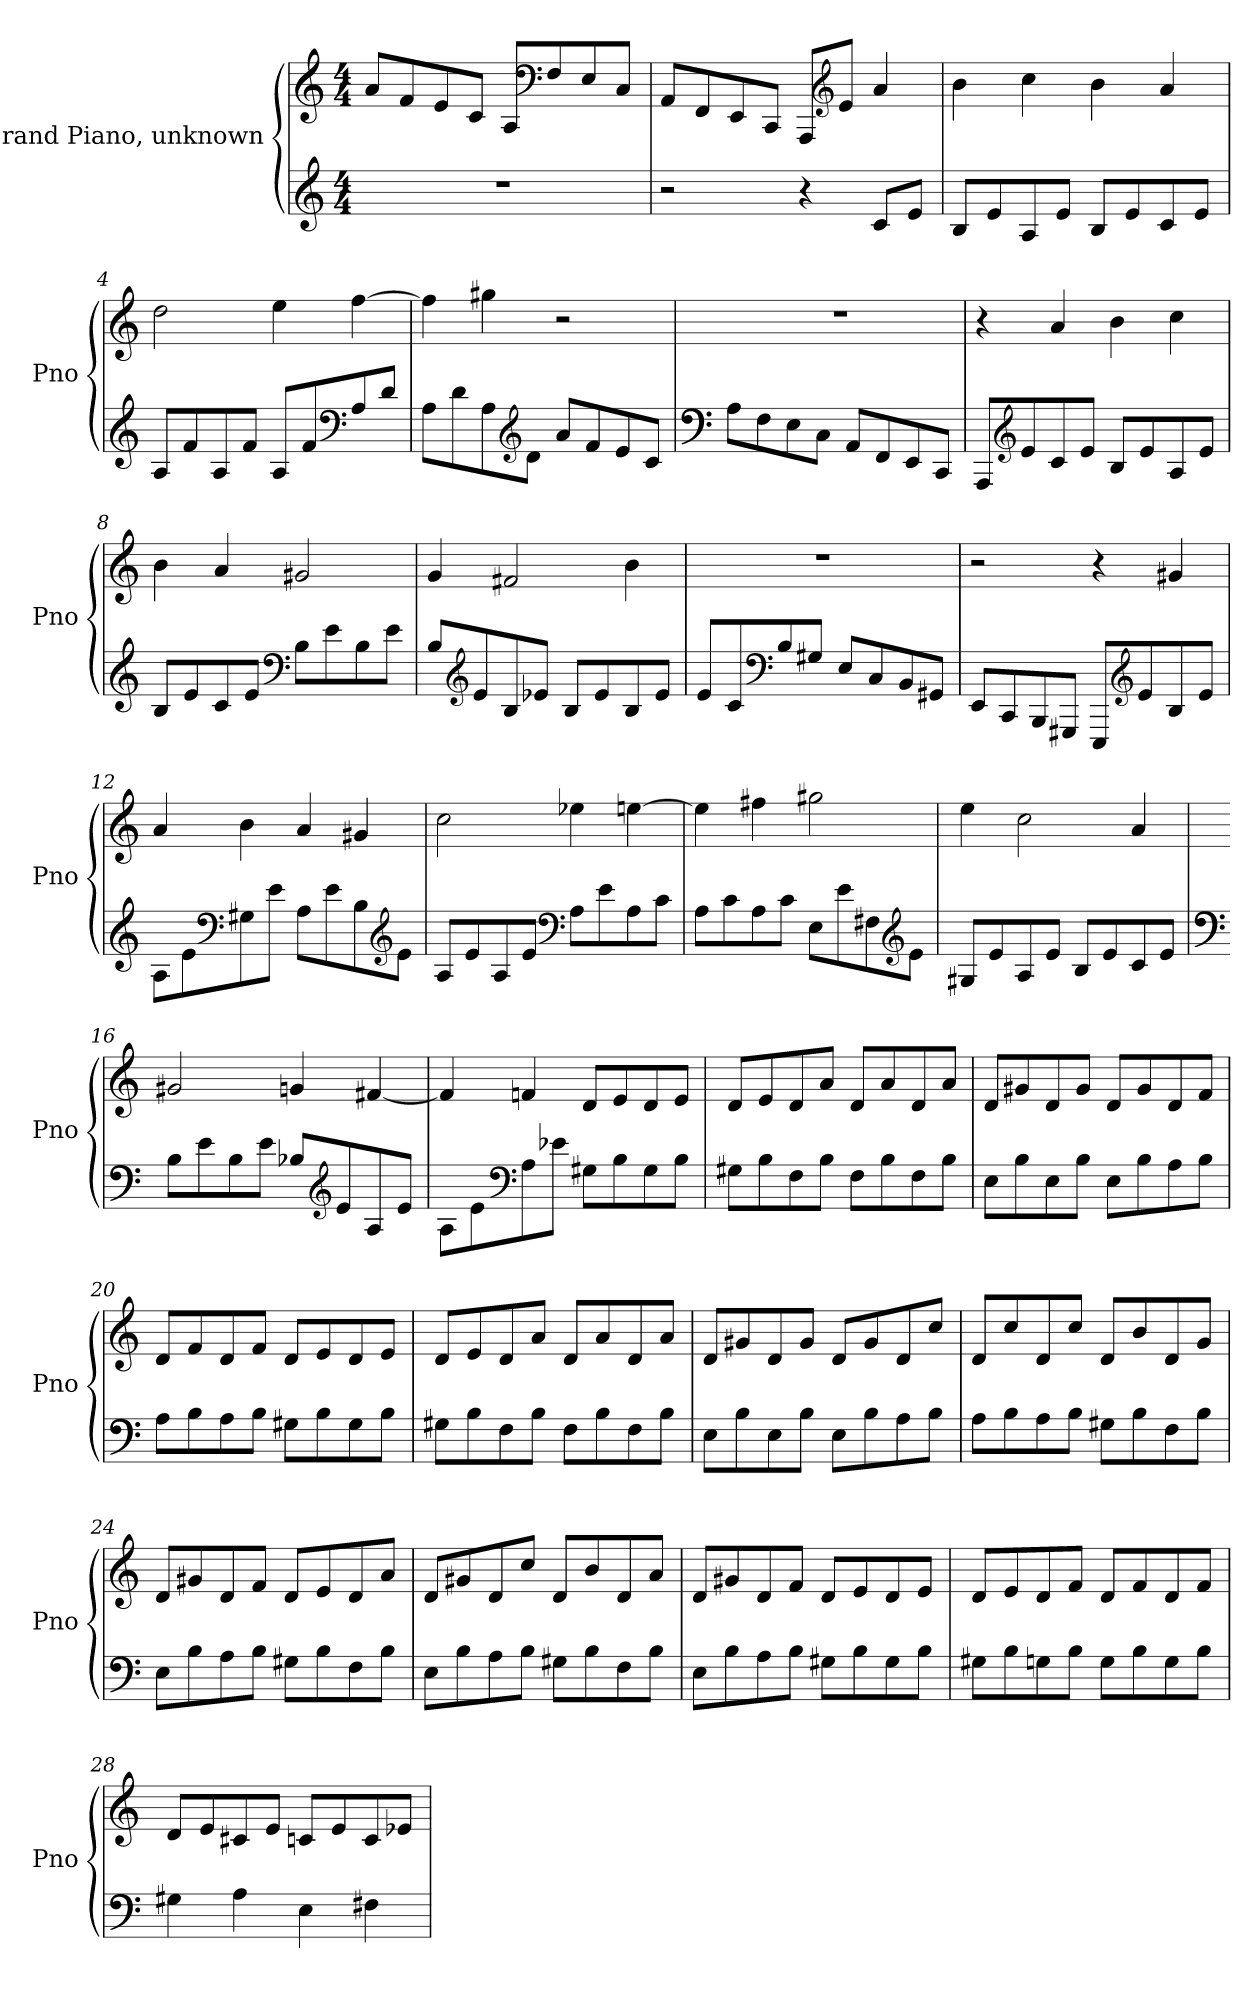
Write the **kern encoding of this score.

**kern	**kern
*part1	*part1
*staff2	*staff1
*I"Grand Piano, unknown	*
*I'Pno	*
*clefG2	*clefG2
*k[]	*k[]
*M4/4	*M4/4
*MM120	*MM120
=1	=1
1r	8a/L
.	8f/
.	8e/
.	8c/J
.	8A/L
*	*clefF4
.	8F/
.	8E/
.	8C/J
=2	=2
2r	8AA/L
.	8FF/
.	8EE/
.	8CC/J
4r	8AAA/L
*	*clefG2
.	8e/J
8c/L	4a/
8e/J	.
=3	=3
8B/L	4b\
8e/	.
8A/	4cc\
8e/J	.
8B/L	4b\
8e/	.
8c/	4a/
8e/J	.
=4	=4
8A/L	2dd\
8f/	.
8A/	.
8f/J	.
8A/L	4ee\
8f/	.
*clefF4	*
8A/	[4ff\
8d/J	.
!!LO:LB:g=z
=5	=5
8A\L	4ff\]
8d\	.
8A\	4gg#X\
*clefG2	*
8d\J	.
8a/L	2r
8f/	.
8e/	.
8c/J	.
=6	=6
*clefF4	*
8A\L	1r
8F\	.
8E\	.
8C\J	.
8AA/L	.
8FF/	.
8EE/	.
8CC/J	.
=7	=7
8AAA/L	4r
*clefG2	*
8e/	.
8c/	4a/
8e/J	.
8B/L	4b\
8e/	.
8A/	4cc\
8e/J	.
=8	=8
8B/L	4b\
8e/	.
8c/	4a/
8e/J	.
*clefF4	*
8B\L	2g#X/
8e\	.
8B\	.
8e\J	.
!!LO:LB:g=z
=9	=9
8B/L	4g/
*clefG2	*
8e/	.
8B/	2f#X/
8e-X/J	.
8B/L	.
8e-/	.
8B/	4b\
8e-/J	.
=10	=10
8e/L	1r
8c/	.
*clefF4	*
8B/	.
8G#X/J	.
8E/L	.
8C/	.
8BB/	.
8GG#X/J	.
=11	=11
8EE/L	2r
8CC/	.
8BBB/	.
8GGG#X/J	.
8EEE/L	4r
*clefG2	*
8e/	.
8B/	4g#X/
8e/J	.
=12	=12
8A\L	4a/
8e\	.
*clefF4	*
8G#X\	4b\
8e\J	.
8A\L	4a/
8e\	.
8B\	4g#X/
*clefG2	*
8e\J	.
!!LO:LB:g=z
=13	=13
8A/L	2cc\
8e/	.
8A/	.
8e/J	.
*clefF4	*
8A\L	4ee-X\
8e\	.
8A\	[4een\
8c\J	.
=14	=14
8A\L	4ee\]
8c\	.
8A\	4ff#X\
8c\J	.
8E\L	2gg#X\
8e\	.
8F#X\	.
*clefG2	*
8e\J	.
=15	=15
8G#X/L	4ee\
8e/	.
8A/	2cc\
8e/J	.
8B/L	.
8e/	.
8c/	4a/
8e/J	.
=16	=16
*clefF4	*
8B\L	2g#X/
8e\	.
8B\	.
8e\J	.
8B-X/L	4gn/
*clefG2	*
8e/	.
8A/	[4f#X/
8e/J	.
!!LO:LB:g=z
=17	=17
8A\L	4f#/]
8e\	.
*clefF4	*
8A\	4fn/
8e-X\J	.
8G#X\L	8d/L
8B\	8e/
8G#\	8d/
8B\J	8e/J
=18	=18
8G#X\L	8d/L
8B\	8e/
8F\	8d/
8B\J	8a/J
8F\L	8d/L
8B\	8a/
8F\	8d/
8B\J	8a/J
=19	=19
8E\L	8d/L
8B\	8g#X/
8E\	8d/
8B\J	8g#/J
8E\L	8d/L
8B\	8g#/
8A\	8d/
8B\J	8f/J
=20	=20
8A\L	8d/L
8B\	8f/
8A\	8d/
8B\J	8f/J
8G#X\L	8d/L
8B\	8e/
8G#\	8d/
8B\J	8e/J
=21	=21
8G#X\L	8d/L
8B\	8e/
8F\	8d/
8B\J	8a/J
8F\L	8d/L
8B\	8a/
8F\	8d/
8B\J	8a/J
!!LO:LB:g=z
=22	=22
8E\L	8d/L
8B\	8g#X/
8E\	8d/
8B\J	8g#/J
8E\L	8d/L
8B\	8g#/
8A\	8d/
8B\J	8cc/J
=23	=23
8A\L	8d/L
8B\	8cc/
8A\	8d/
8B\J	8cc/J
8G#X\L	8d/L
8B\	8b/
8F\	8d/
8B\J	8g/J
=24	=24
8E\L	8d/L
8B\	8g#X/
8A\	8d/
8B\J	8f/J
8G#X\L	8d/L
8B\	8e/
8F\	8d/
8B\J	8a/J
=25	=25
8E\L	8d/L
8B\	8g#X/
8A\	8d/
8B\J	8cc/J
8G#X\L	8d/L
8B\	8b/
8F\	8d/
8B\J	8a/J
=26	=26
8E\L	8d/L
8B\	8g#X/
8A\	8d/
8B\J	8f/J
8G#X\L	8d/L
8B\	8e/
8G#\	8d/
8B\J	8e/J
!!LO:PB:g=z
=27	=27
8G#X\L	8d/L
8B\	8e/
8Gn\	8d/
8B\J	8f/J
8G\L	8d/L
8B\	8f/
8G\	8d/
8B\J	8f/J
=28	=28
4G#X\	8d/L
.	8e/
4A\	8c#X/
.	8e/J
4E\	8cn/L
.	8e/
4F#X\	8c/
.	8e-X/J
=	=
*-	*-
